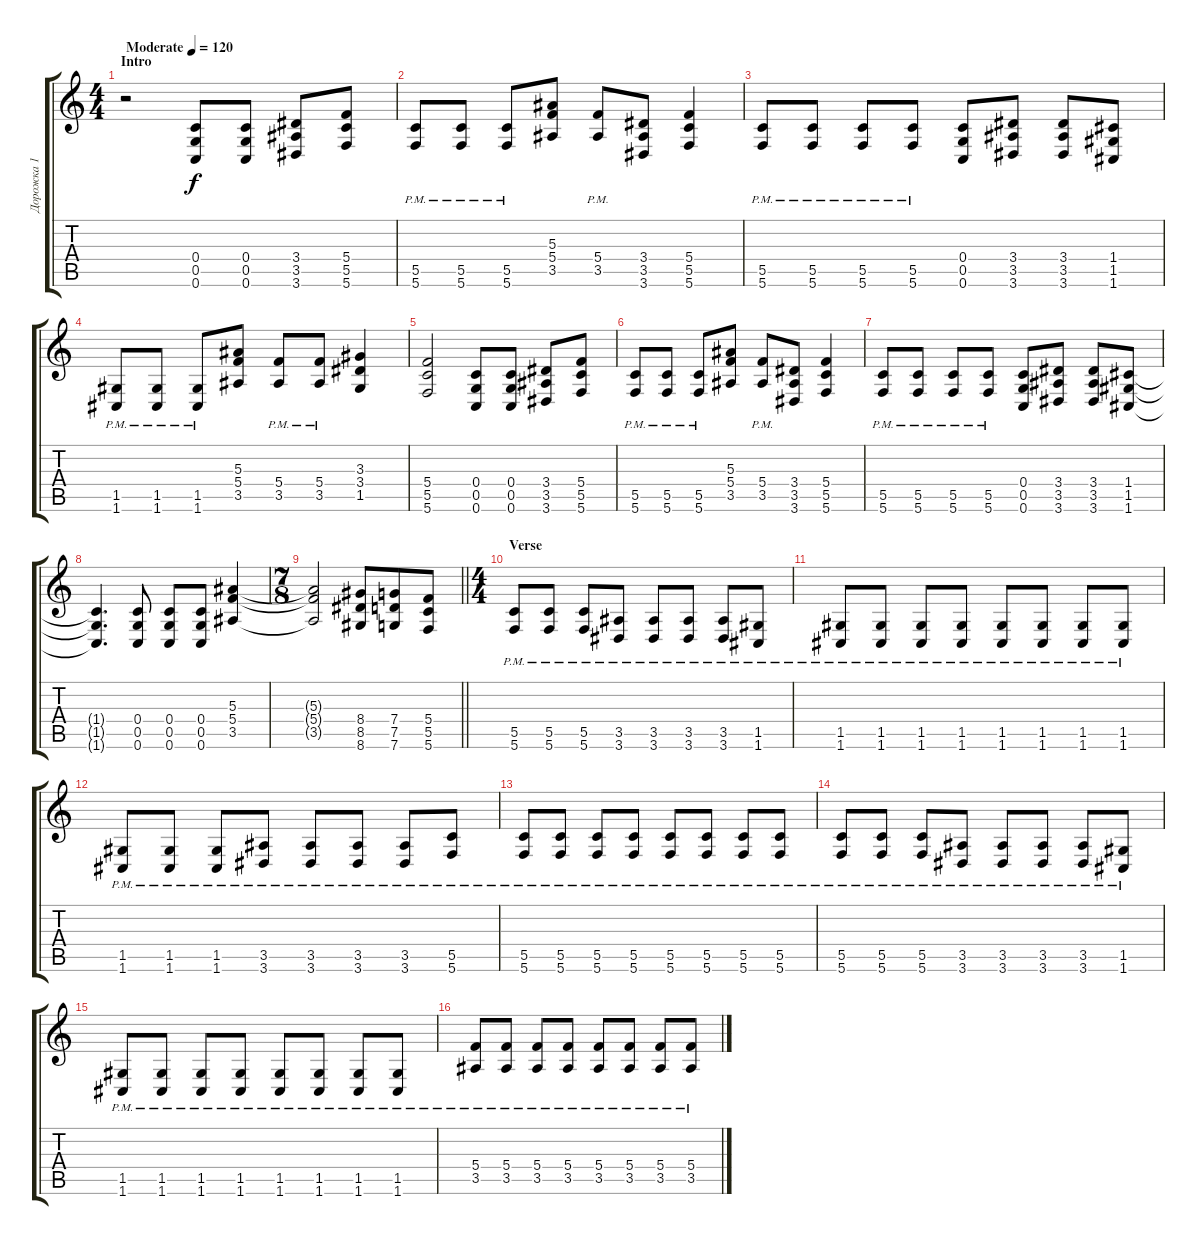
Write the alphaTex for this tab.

\track ("Дорожка 1" "Дорожка 1") {instrument distortionguitar}
\staff {score tabs}
\tuning (D4 A3 F3 C3 G2 C2) {hide}
\ts (4 4)
\section ("" "Intro")
\tempo (120 "Moderate")
\clef g2
\ks c
r.2{dy f instrument distortionguitar} (0.4 0.5 0.6).8 (0.4 0.5 0.6).8 (3.4 3.5 3.6).8 (5.4 5.5 5.6).8 |
(5.5{pm} 5.6{pm}).8 (5.5{pm} 5.6{pm}).8 (5.5{pm} 5.6{pm}).8 (5.3 5.4 3.5).8 (5.4{pm} 3.5{pm}).8 (3.4 3.5 3.6).8 (5.4 5.5 5.6).4 |
(5.5{pm} 5.6{pm}).8 (5.5{pm} 5.6{pm}).8 (5.5{pm} 5.6{pm}).8 (5.5{pm} 5.6{pm}).8 (0.4 0.5 0.6).8 (3.4 3.5 3.6).8 (3.4 3.5 3.6).8 (1.4 1.5 1.6).8 |
(1.5{pm} 1.6{pm}).8 (1.5{pm} 1.6{pm}).8 (1.5{pm} 1.6{pm}).8 (5.3 5.4 3.5).8 (5.4{pm} 3.5{pm}).8 (5.4{pm} 3.5{pm}).8 (3.3 3.4 1.5).4 |
(5.4 5.5 5.6).2 (0.4 0.5 0.6).8 (0.4 0.5 0.6).8 (3.4 3.5 3.6).8 (5.4 5.5 5.6).8 |
(5.5{pm} 5.6{pm}).8 (5.5{pm} 5.6{pm}).8 (5.5{pm} 5.6{pm}).8 (5.3 5.4 3.5).8 (5.4{pm} 3.5{pm}).8 (3.4 3.5 3.6).8 (5.4 5.5 5.6).4 |
(5.5{pm} 5.6{pm}).8 (5.5{pm} 5.6{pm}).8 (5.5{pm} 5.6{pm}).8 (5.5{pm} 5.6{pm}).8 (0.4 0.5 0.6).8 (3.4 3.5 3.6).8 (3.4 3.5 3.6).8 (1.4 1.5 1.6).8 |
(1.4{t} 1.5{t} 1.6{t}).4{d} (0.4 0.5 0.6).8 (0.4 0.5 0.6).8 (0.4 0.5 0.6).8 (5.3 5.4 3.5).4 |
\ts (7 8)
\barLineRight lightlight
(5.3{t} 5.4{t} 3.5{t}).2 (8.4 8.5 8.6).8 (7.4 7.5 7.6).8 (5.4 5.5 5.6).8 |
\ts (4 4)
\section ("" "Verse")
(5.5{pm} 5.6{pm}).8 (5.5{pm} 5.6{pm}).8 (5.5{pm} 5.6{pm}).8 (3.5{pm} 3.6{pm}).8 (3.5{pm} 3.6{pm}).8 (3.5{pm} 3.6{pm}).8 (3.5{pm} 3.6{pm}).8 (1.5{pm} 1.6{pm}).8 |
(1.5{pm} 1.6{pm}).8 (1.5{pm} 1.6{pm}).8 (1.5{pm} 1.6{pm}).8 (1.5{pm} 1.6{pm}).8 (1.5{pm} 1.6{pm}).8 (1.5{pm} 1.6{pm}).8 (1.5{pm} 1.6{pm}).8 (1.5{pm} 1.6{pm}).8 |
(1.5{pm} 1.6{pm}).8 (1.5{pm} 1.6{pm}).8 (1.5{pm} 1.6{pm}).8 (3.5{pm} 3.6{pm}).8 (3.5{pm} 3.6{pm}).8 (3.5{pm} 3.6{pm}).8 (3.5{pm} 3.6{pm}).8 (5.5{pm} 5.6{pm}).8 |
(5.5{pm} 5.6{pm}).8 (5.5{pm} 5.6{pm}).8 (5.5{pm} 5.6{pm}).8 (5.5{pm} 5.6{pm}).8 (5.5{pm} 5.6{pm}).8 (5.5{pm} 5.6{pm}).8 (5.5{pm} 5.6{pm}).8 (5.5{pm} 5.6{pm}).8 |
(5.5{pm} 5.6{pm}).8 (5.5{pm} 5.6{pm}).8 (5.5{pm} 5.6{pm}).8 (3.5{pm} 3.6{pm}).8 (3.5{pm} 3.6{pm}).8 (3.5{pm} 3.6{pm}).8 (3.5{pm} 3.6{pm}).8 (1.5{pm} 1.6{pm}).8 |
(1.5{pm} 1.6{pm}).8 (1.5{pm} 1.6{pm}).8 (1.5{pm} 1.6{pm}).8 (1.5{pm} 1.6{pm}).8 (1.5{pm} 1.6{pm}).8 (1.5{pm} 1.6{pm}).8 (1.5{pm} 1.6{pm}).8 (1.5{pm} 1.6{pm}).8 |
(5.4{pm} 3.5{pm}).8 (5.4{pm} 3.5{pm}).8 (5.4{pm} 3.5{pm}).8 (5.4{pm} 3.5{pm}).8 (5.4{pm} 3.5{pm}).8 (5.4{pm} 3.5{pm}).8 (5.4{pm} 3.5{pm}).8 (5.4{pm} 3.5{pm}).8
